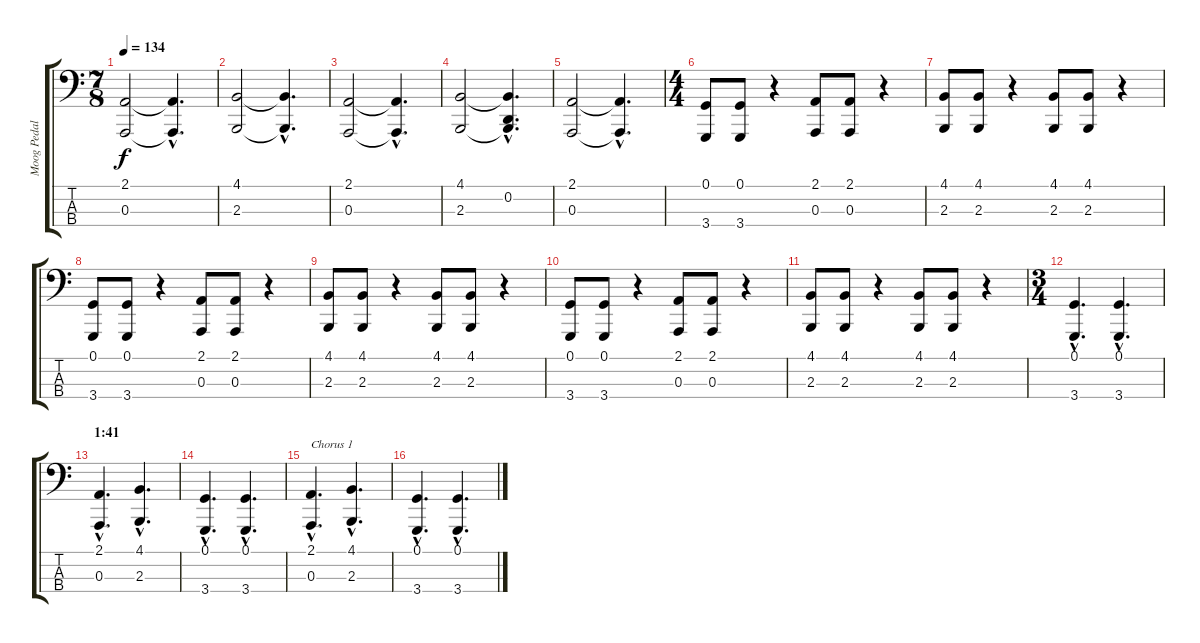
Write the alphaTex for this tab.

\track ("Moog Pedals" "Moog Pedal") {instrument lead8bassandlead}
\staff {score tabs}
\tuning (G2 D2 A1 E1) {hide}
\ts (7 8)
\tempo 134
\clef f4
\ks c
(2.1 0.3).2{dy f} (2.1{hac t} 0.3{hac t}).4{d} |
(4.1 2.3).2 (4.1{hac t} 2.3{hac t}).4{d} |
(2.1 0.3).2 (2.1{hac t} 0.3{hac t}).4{d} |
(4.1 2.3).2 (4.1{hac t} 0.2{hac} 2.3{hac t}).4{d} |
(2.1 0.3).2 (2.1{hac t} 0.3{hac t}).4{d} |
\ts (4 4)
(0.1 3.4).8 (0.1 3.4).8 r.4 (2.1 0.3).8 (2.1 0.3).8 r.4 |
(4.1 2.3).8 (4.1 2.3).8 r.4 (4.1 2.3).8 (4.1 2.3).8 r.4 |
(0.1 3.4).8 (0.1 3.4).8 r.4 (2.1 0.3).8 (2.1 0.3).8 r.4 |
(4.1 2.3).8 (4.1 2.3).8 r.4 (4.1 2.3).8 (4.1 2.3).8 r.4 |
(0.1 3.4).8 (0.1 3.4).8 r.4 (2.1 0.3).8 (2.1 0.3).8 r.4 |
(4.1 2.3).8 (4.1 2.3).8 r.4 (4.1 2.3).8 (4.1 2.3).8 r.4 |
\ts (3 4)
(0.1{hac} 3.4{hac}).4{d} (0.1{hac} 3.4{hac}).4{d} |
\section ("" "1:41")
(2.1{hac} 0.3{hac}).4{d} (4.1{hac} 2.3{hac}).4{d} |
(0.1{hac} 3.4{hac}).4{d} (0.1{hac} 3.4{hac}).4{d} |
(2.1{hac} 0.3{hac}).4{d txt "Chorus 1"} (4.1{hac} 2.3{hac}).4{d} |
(0.1{hac} 3.4{hac}).4{d} (0.1{hac} 3.4{hac}).4{d}
